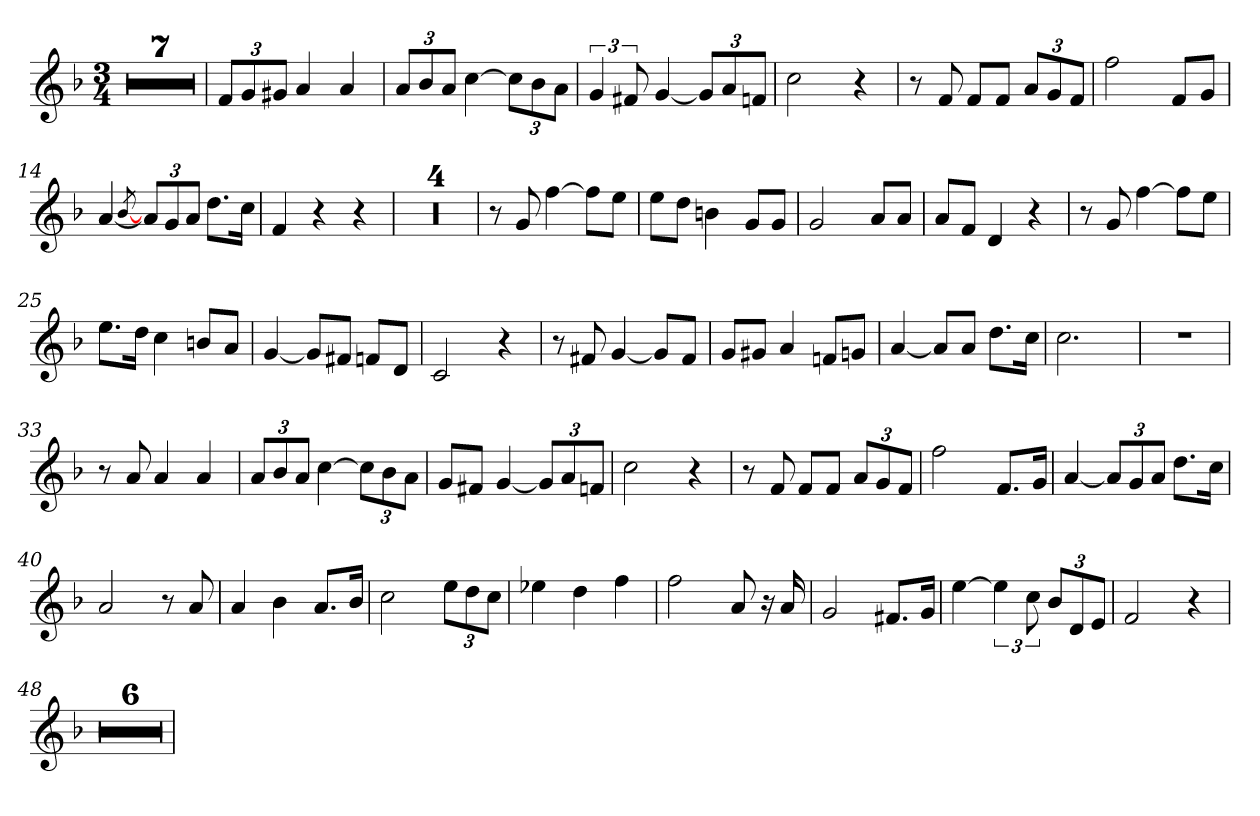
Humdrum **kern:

**kern
*part1
*staff1
*clefG2
*k[b-]
*M3/4
=1
2.r
=2
2.r
=3
2.r
=4
2.r
=5
2.r
=6
2.r
=7
2.r
=8
*Xbrackettup
12f/L
12g/
12g#X/J
4a/
4a/
=9
12a/L
12b-/
12a/J
[4cc\
12cc\L]
12b-\
12a\J
=10
*brackettup
6g/
12f#X/
[4g/
*Xbrackettup
12g/L]
12a/
12fn/J
=11
2cc\
4r
!!LO:LB:g=z
=12
8r
8f/
8f/L
8f/J
12a/L
12g/
12f/J
=13
2ff\
8f/L
8g/J
=14
[4a/
[8qb-/
12a/L]
12g/
12a/J
8.dd\L
16cc\Jk
=15
4f/
4r
4r
=16
2.r
=17
2.r
=18
2.r
=19
2.r
=20
8r
8g/
[4ff\
8ff\L]
8ee\J
=21
8ee\L
8dd\J
4bn\
8g/L
8g/J
=22
2g/
8a/L
8a/J
!!LO:LB:g=z
=23
8a/L
8f/J
4d/
4r
=24
8r
8g/
[4ff\
8ff\L]
8ee\J
=25
8.ee\L
16dd\Jk
4cc\
8bn/L
8a/J
=26
[4g/
8g/L]
8f#X/J
8fn/L
8d/J
=27
2c/
4r
=28
8r
8f#X/
[4g/
8g/L]
8f#/J
=29
8g/L
8g#X/J
4a/
8fn/L
8gn/J
=30
[4a/
8a/L]
8a/J
8.dd\L
16cc\Jk
!!LO:LB:g=z
=31
2.cc\
=32
2.r
=33
8r
8a/
4a/
4a/
=34
12a/L
12b-/
12a/J
[4cc\
12cc\L]
12b-\
12a\J
=35
8g/L
8f#X/J
[4g/
12g/L]
12a/
12fn/J
=36
2cc\
4r
=37
8r
8f/
8f/L
8f/J
12a/L
12g/
12f/J
=38
2ff\
8.f/L
16g/Jk
=39
[4a/
12a/L]
12g/
12a/J
8.dd\L
16cc\Jk
!!LO:LB:g=z
=40
2a/
8r
8a/
=41
4a/
4b-\
8.a/L
16b-/Jk
=42
2cc\
12ee\L
12dd\
12cc\J
=43
4ee-X\
4dd\
4ff\
=44
2ff\
8a/
16r
16a/
=45
2g/
8.f#X/L
16g/Jk
=46
[4ee\
*brackettup
6ee\]
12cc\
*Xbrackettup
12b-/L
12d/
12e/J
=47
2f/
4r
=48
2.r
=49
2.r
=50
2.r
=51
2.r
!!LO:LB:g=z
=52
2.r
=53
2.r
=
*-
